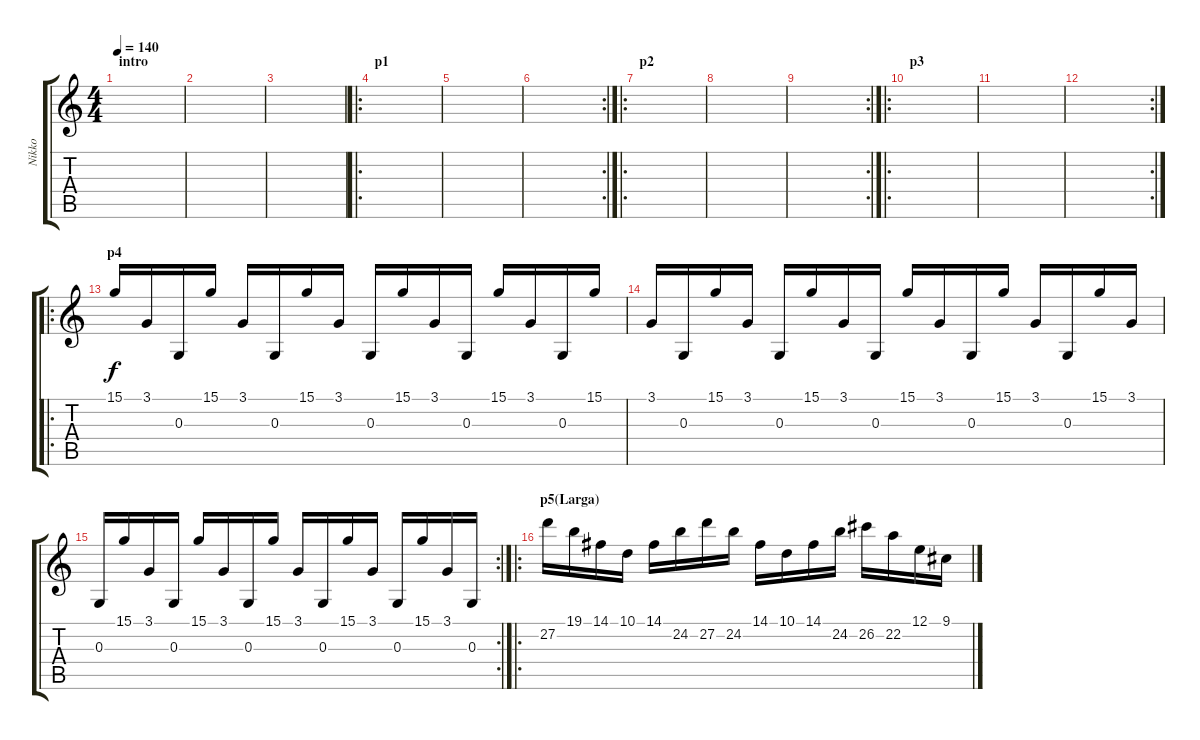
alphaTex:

\track ("Nikko" "Nikko") {instrument lead8bassandlead}
\staff {score tabs}
\tuning (E4 B3 G3 D3 A2 E2) {hide}
\ts (4 4)
\section ("" "intro")
\tempo 140
\clef g2
\ks c
|
|
|
\ro
\section ("" "p1")
|
|
\rc 2
|
\ro
\section ("" "p2")
|
|
\rc 2
|
\ro
\section ("" "p3")
|
|
\rc 2
|
\ro
\section ("" "p4")
15.1.16{volume 0} 3.1.16 0.3.16 15.1.16 3.1.16 0.3.16 15.1.16 3.1.16 0.3.16 15.1.16 3.1.16 0.3.16 15.1.16 3.1.16 0.3.16 15.1.16 |
3.1.16 0.3.16 15.1.16 3.1.16 0.3.16 15.1.16 3.1.16 0.3.16 15.1.16 3.1.16 0.3.16 15.1.16 3.1.16 0.3.16 15.1.16 3.1.16 |
\rc 2
0.3.16 15.1.16 3.1.16 0.3.16 15.1.16 3.1.16 0.3.16 15.1.16 3.1.16 0.3.16 15.1.16 3.1.16 0.3.16 15.1.16 3.1.16 0.3.16 |
\ro
\section ("" "p5(Larga)")
27.2.16{volume 13} 19.1.16 14.1.16 10.1.16 14.1.16 24.2.16 27.2.16 24.2.16 14.1.16 10.1.16 14.1.16 24.2.16 26.2.16 22.2.16 12.1.16 9.1.16
